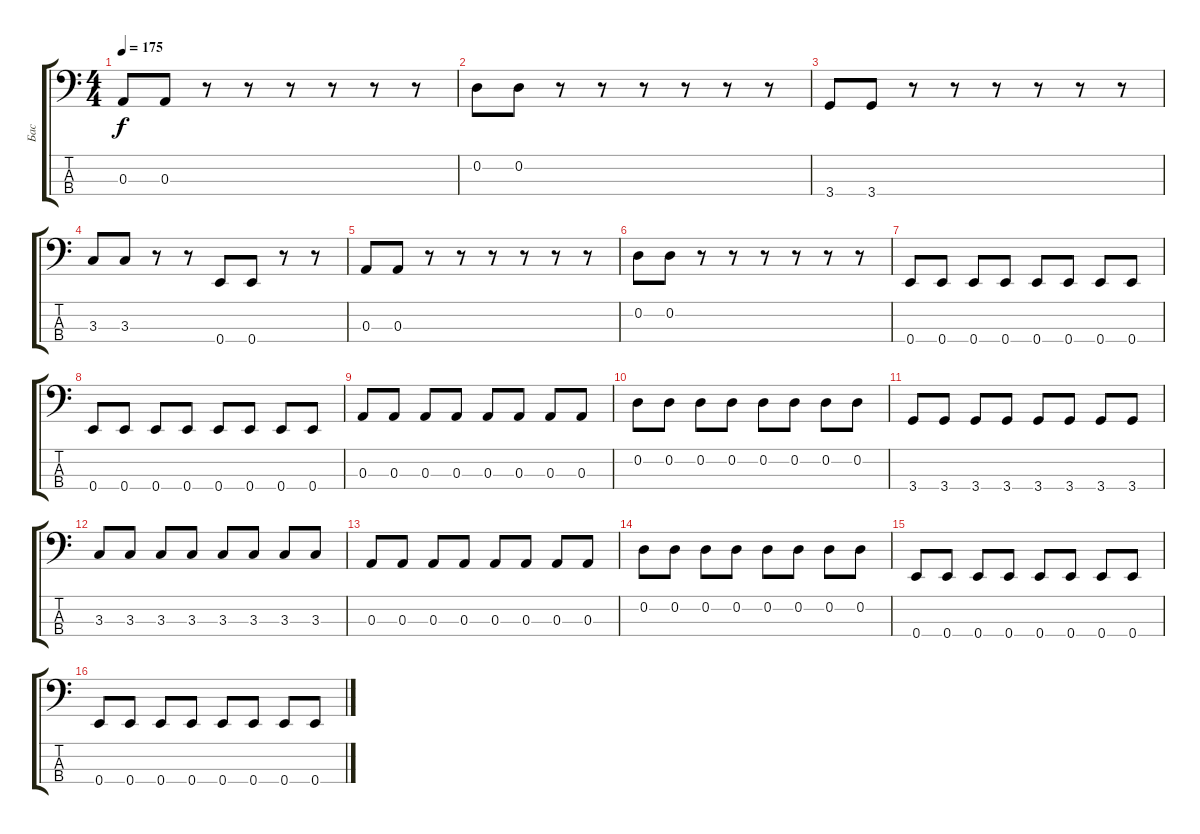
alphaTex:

\track ("Бас" "Бас") {instrument electricbassfinger}
\staff {score tabs}
\tuning (G2 D2 A1 E1) {hide}
\ts (4 4)
\tempo 175
\clef f4
\ks c
0.3.8{dy f instrument electricbassfinger} 0.3.8 r.8 r.8 r.8 r.8 r.8 r.8 |
0.2.8 0.2.8 r.8 r.8 r.8 r.8 r.8 r.8 |
3.4.8 3.4.8 r.8 r.8 r.8 r.8 r.8 r.8 |
3.3.8 3.3.8 r.8 r.8 0.4.8 0.4.8 r.8 r.8 |
0.3.8 0.3.8 r.8 r.8 r.8 r.8 r.8 r.8 |
0.2.8 0.2.8 r.8 r.8 r.8 r.8 r.8 r.8 |
0.4.8 0.4.8 0.4.8 0.4.8 0.4.8 0.4.8 0.4.8 0.4.8 |
0.4.8 0.4.8 0.4.8 0.4.8 0.4.8 0.4.8 0.4.8 0.4.8 |
0.3.8 0.3.8 0.3.8 0.3.8 0.3.8 0.3.8 0.3.8 0.3.8 |
0.2.8 0.2.8 0.2.8 0.2.8 0.2.8 0.2.8 0.2.8 0.2.8 |
3.4.8 3.4.8 3.4.8 3.4.8 3.4.8 3.4.8 3.4.8 3.4.8 |
3.3.8 3.3.8 3.3.8 3.3.8 3.3.8 3.3.8 3.3.8 3.3.8 |
0.3.8 0.3.8 0.3.8 0.3.8 0.3.8 0.3.8 0.3.8 0.3.8 |
0.2.8 0.2.8 0.2.8 0.2.8 0.2.8 0.2.8 0.2.8 0.2.8 |
0.4.8 0.4.8 0.4.8 0.4.8 0.4.8 0.4.8 0.4.8 0.4.8 |
0.4.8 0.4.8 0.4.8 0.4.8 0.4.8 0.4.8 0.4.8 0.4.8
